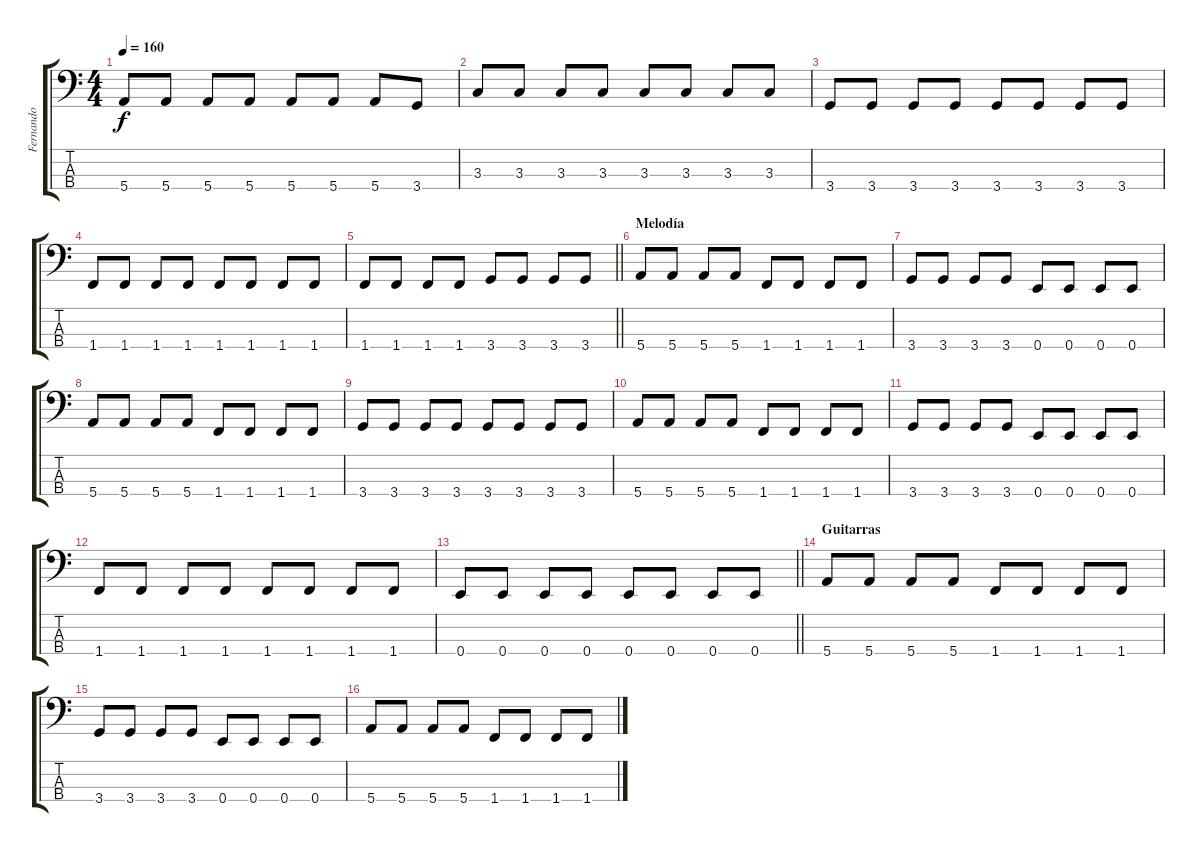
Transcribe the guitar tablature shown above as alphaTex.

\track ("Fernando" "Fernando") {instrument electricbassfinger}
\staff {score tabs}
\tuning (G2 D2 A1 E1) {hide}
\ts (4 4)
\tempo 160
\clef f4
\ks c
5.4.8{dy f} 5.4.8 5.4.8 5.4.8 5.4.8 5.4.8 5.4.8 3.4.8 |
3.3.8 3.3.8 3.3.8 3.3.8 3.3.8 3.3.8 3.3.8 3.3.8 |
3.4.8 3.4.8 3.4.8 3.4.8 3.4.8 3.4.8 3.4.8 3.4.8 |
1.4.8 1.4.8 1.4.8 1.4.8 1.4.8 1.4.8 1.4.8 1.4.8 |
\barLineRight lightlight
1.4.8 1.4.8 1.4.8 1.4.8 3.4.8 3.4.8 3.4.8 3.4.8 |
\section ("" "Melodía")
5.4.8 5.4.8 5.4.8 5.4.8 1.4.8 1.4.8 1.4.8 1.4.8 |
3.4.8 3.4.8 3.4.8 3.4.8 0.4.8 0.4.8 0.4.8 0.4.8 |
5.4.8 5.4.8 5.4.8 5.4.8 1.4.8 1.4.8 1.4.8 1.4.8 |
3.4.8 3.4.8 3.4.8 3.4.8 3.4.8 3.4.8 3.4.8 3.4.8 |
5.4.8 5.4.8 5.4.8 5.4.8 1.4.8 1.4.8 1.4.8 1.4.8 |
3.4.8 3.4.8 3.4.8 3.4.8 0.4.8 0.4.8 0.4.8 0.4.8 |
1.4.8 1.4.8 1.4.8 1.4.8 1.4.8 1.4.8 1.4.8 1.4.8 |
\barLineRight lightlight
0.4.8 0.4.8 0.4.8 0.4.8 0.4.8 0.4.8 0.4.8 0.4.8 |
\section ("" "Guitarras")
5.4.8 5.4.8 5.4.8 5.4.8 1.4.8 1.4.8 1.4.8 1.4.8 |
3.4.8 3.4.8 3.4.8 3.4.8 0.4.8 0.4.8 0.4.8 0.4.8 |
5.4.8 5.4.8 5.4.8 5.4.8 1.4.8 1.4.8 1.4.8 1.4.8
